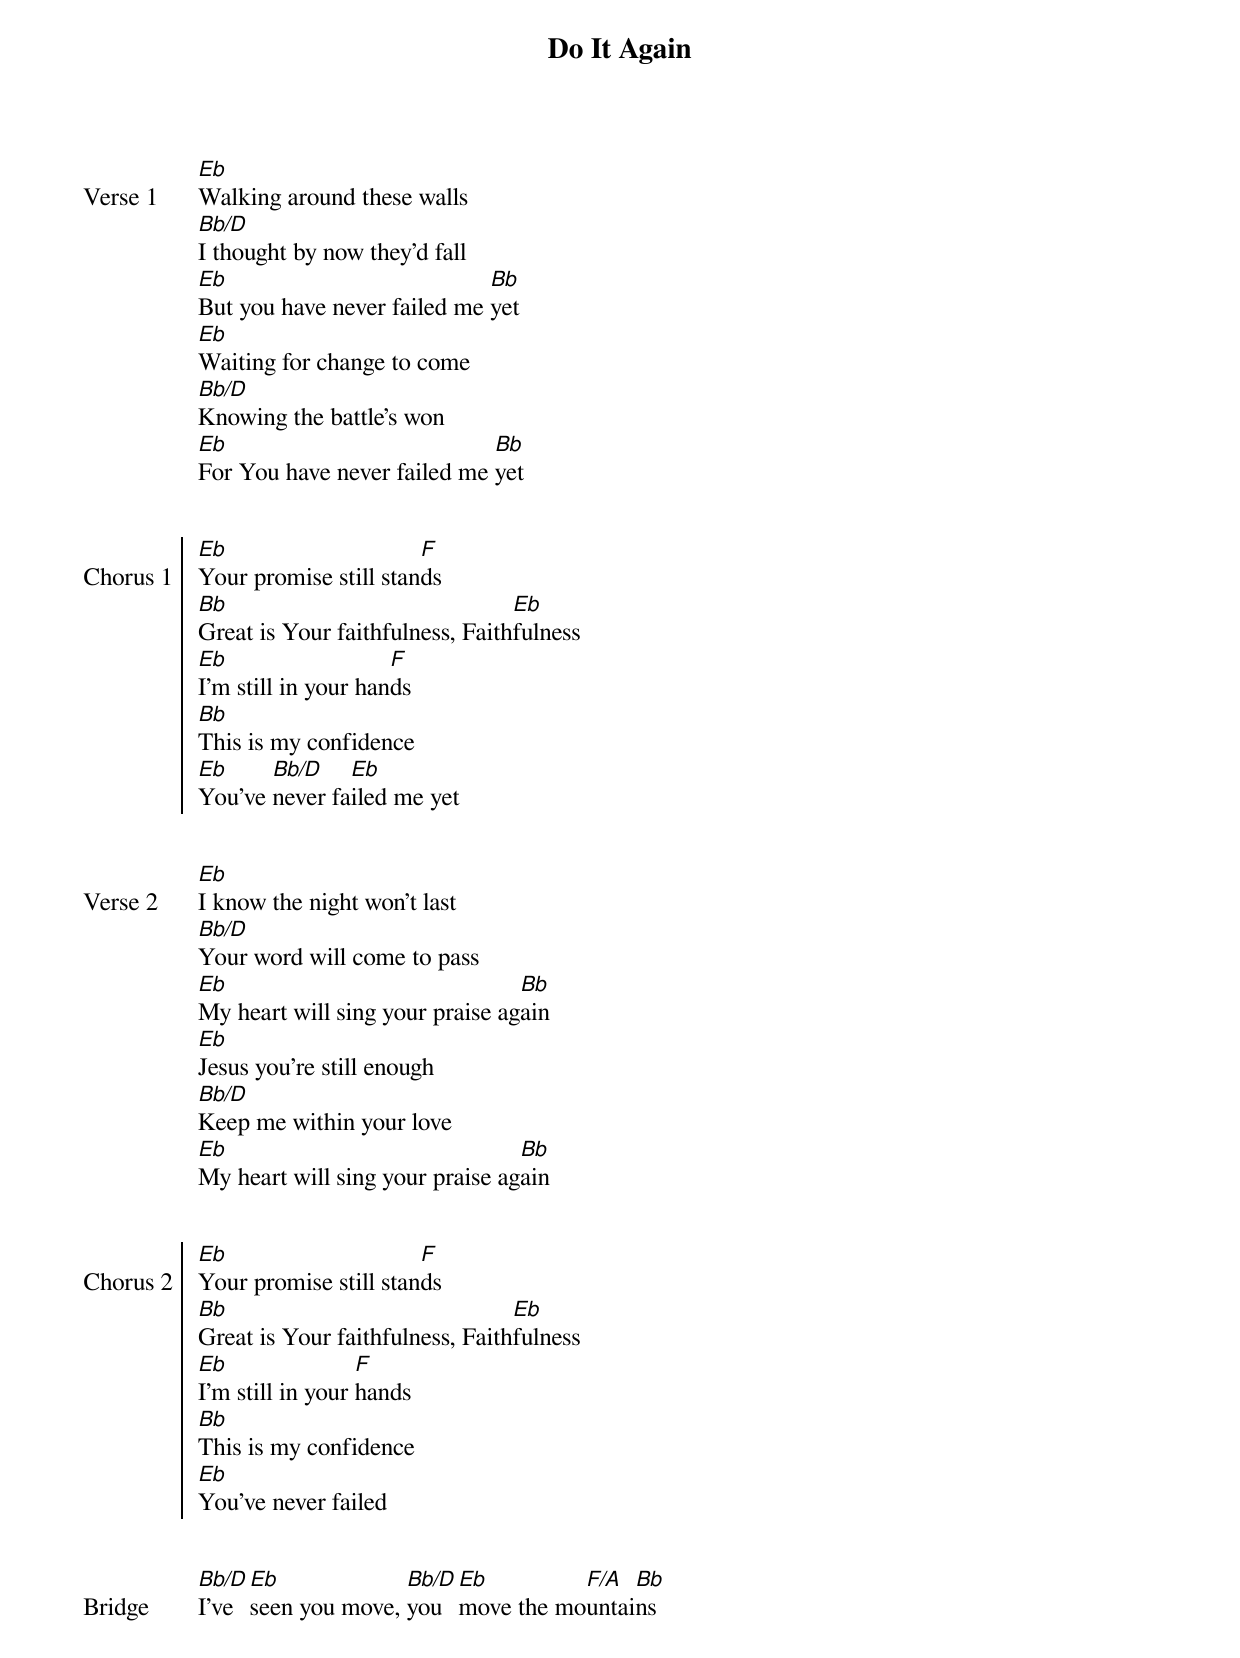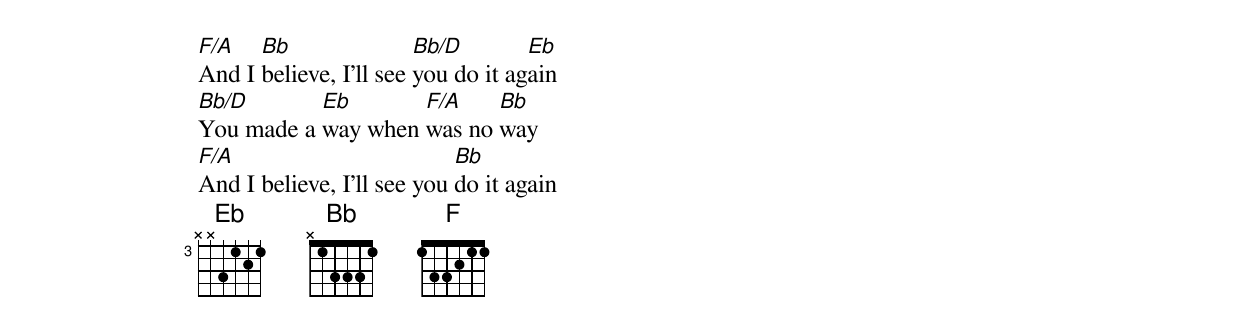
{title: Do It Again}
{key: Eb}
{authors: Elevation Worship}
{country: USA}
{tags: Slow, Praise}
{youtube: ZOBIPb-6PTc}

{sov Verse 1}
[Eb]Walking around these walls
[Bb/D]I thought by now they'd fall
[Eb]But you have never failed me [Bb]yet
[Eb]Waiting for change to come
[Bb/D]Knowing the battle's won
[Eb]For You have never failed me [Bb]yet

{eov}

{soc Chorus 1}
[Eb]Your promise still stan[F]ds
[Bb]Great is Your faithfulness, Faith[Eb]fulness
[Eb]I'm still in your han[F]ds
[Bb]This is my confidence
[Eb]You've [Bb/D]never fa[Eb]iled me yet

{eoc}

{sov Verse 2}
[Eb]I know the night won't last
[Bb/D]Your word will come to pass
[Eb]My heart will sing your praise ag[Bb]ain
[Eb]Jesus you're still enough
[Bb/D]Keep me within your love
[Eb]My heart will sing your praise ag[Bb]ain

{eov}

{soc Chorus 2}
[Eb]Your promise still stan[F]ds
[Bb]Great is Your faithfulness, Faith[Eb]fulness
[Eb]I'm still in your [F]hands
[Bb]This is my confidence
[Eb]You've never failed

{eoc}

{sob Bridge}
[Bb/D]I've [Eb]seen you move, [Bb/D]you [Eb]move the mo[F/A]untai[Bb]ns
[F/A]And I [Bb]believe, I'll see [Bb/D]you do it ag[Eb]ain
[Bb/D]You made a [Eb]way when [F/A]was no [Bb]way
[F/A]And I believe, I'll see you [Bb]do it again
{eob}
